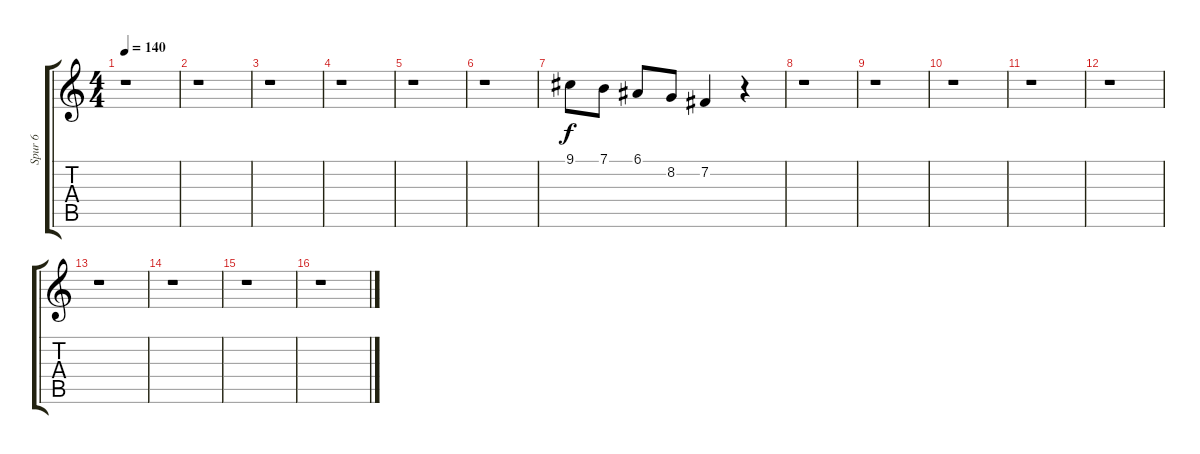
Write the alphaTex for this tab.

\track ("Spur 6" "Spur 6") {instrument synthstrings1}
\staff {score tabs}
\tuning (E4 B3 G3 D3 A2 E2) {hide}
\ts (4 4)
\tempo 140
\clef g2
\ks c
r.1{dy f} |
r.1 |
r.1 |
r.1 |
r.1 |
r.1 |
9.1.8 7.1.8 6.1.8 8.2.8 7.2.4 r.4 |
r.1 |
r.1 |
r.1 |
r.1 |
r.1 |
r.1 |
r.1 |
r.1 |
r.1
